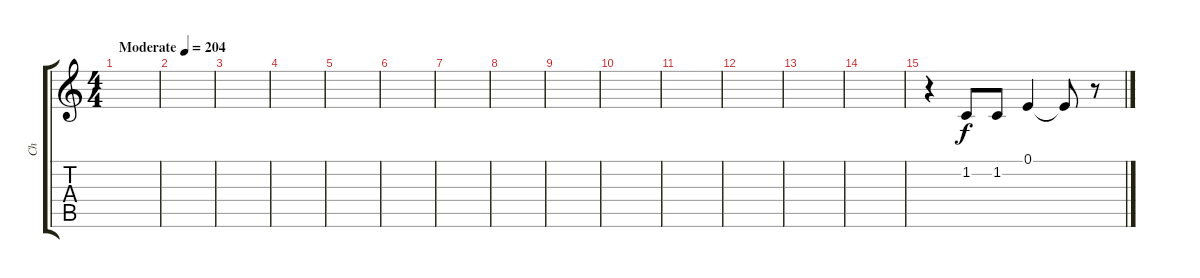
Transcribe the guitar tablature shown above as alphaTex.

\track ("Ch" "Ch") {instrument lead1square}
\staff {score tabs}
\tuning (E4 B3 G3 D3 A2 E2) {hide}
\ts (4 4)
\tempo (204 "Moderate")
\clef g2
\ks c
|
|
|
|
|
|
|
|
|
|
|
|
|
|
r.4 1.2.8 1.2.8 0.1.4 0.1{t}.8 r.8
